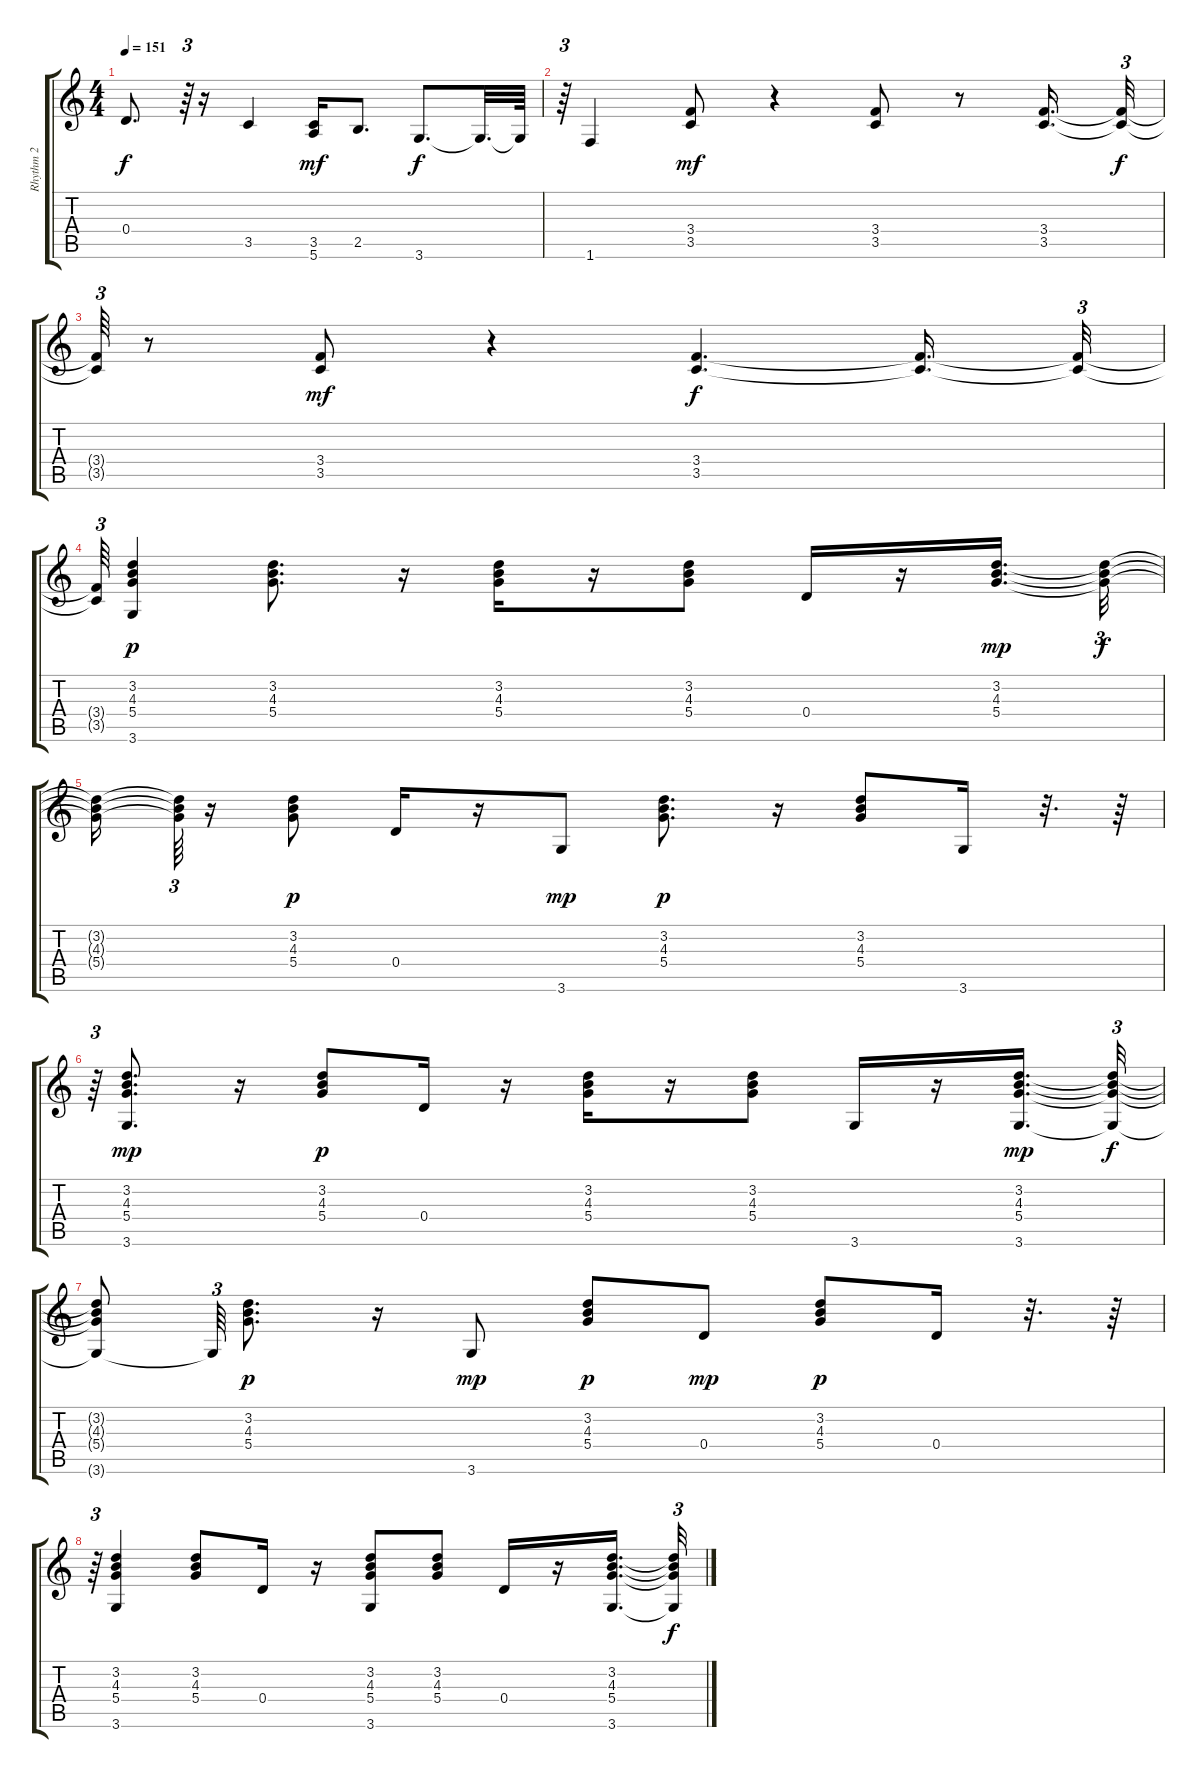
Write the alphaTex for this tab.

\track ("Rhythm 2" "Rhythm 2") {instrument distortionguitar}
\staff {score tabs}
\tuning (E4 B3 G3 D3 A2 E2) {hide}
\ts (4 4)
\tempo 151
\clef g2
\ks c
0.4{t}.8{d dy f} r.64{tu (3 2)} r.16 3.5.4 (3.5 5.6).16{dy mf} 2.5.8{d} 3.6.8{d dy f} 3.6{t}.32{d} 3.6{t}.64 |
r.64{tu (3 2)} 1.6.4 (3.4 3.5).8{dy mf} r.4 (3.4 3.5).8 r.8 (3.4 3.5).16{d} (3.4{t} 3.5{t}).32{tu (3 2) dy f} |
(3.4{t} 3.5{t}).64{tu (3 2)} r.8 (3.4 3.5).8{dy mf} r.4 (3.4 3.5).4{d dy f} (3.4{t} 3.5{t}).16{d} (3.4{t} 3.5{t}).32{tu (3 2)} |
(3.4{t} 3.5{t}).64{tu (3 2)} (3.2 4.3 5.4 3.6).4{dy p} (3.2 4.3 5.4).8{d} r.16 (3.2 4.3 5.4).16 r.16 (3.2 4.3 5.4).8 0.4.16 r.16 (3.2 4.3 5.4).16{d dy mp} (3.2{t} 4.3{t} 5.4{t}).32{tu (3 2) dy f} |
(3.2{t} 4.3{t} 5.4{t}).16 (3.2{t} 4.3{t} 5.4{t}).64{tu (3 2)} r.16 (3.2 4.3 5.4).8{dy p} 0.4.16 r.16 3.6.8{dy mp} (3.2 4.3 5.4).8{d dy p} r.16 (3.2 4.3 5.4).8 3.6.16 r.32{d} r.64 |
r.64{tu (3 2)} (3.2 4.3 5.4 3.6).8{d dy mp} r.16 (3.2 4.3 5.4).8{dy p} 0.4.16 r.16 (3.2 4.3 5.4).16 r.16 (3.2 4.3 5.4).8 3.6.16 r.16 (3.2 4.3 5.4 3.6).16{d dy mp} (3.2{t} 4.3{t} 5.4{t} 3.6{t}).32{tu (3 2) dy f} |
(3.2{t} 4.3{t} 5.4{t} 3.6{t}).8 3.6{t}.64{tu (3 2)} (3.2 4.3 5.4).8{d dy p} r.16 3.6.8{dy mp} (3.2 4.3 5.4).8{dy p} 0.4.8{dy mp} (3.2 4.3 5.4).8{dy p} 0.4.16 r.32{d} r.64 |
r.64{tu (3 2)} (3.2 4.3 5.4 3.6).4 (3.2 4.3 5.4).8 0.4.16 r.16 (3.2 4.3 5.4 3.6).8 (3.2 4.3 5.4).8 0.4.16 r.16 (3.2 4.3 5.4 3.6).16{d} (3.2{t} 4.3{t} 5.4{t} 3.6{t}).32{tu (3 2) dy f}
